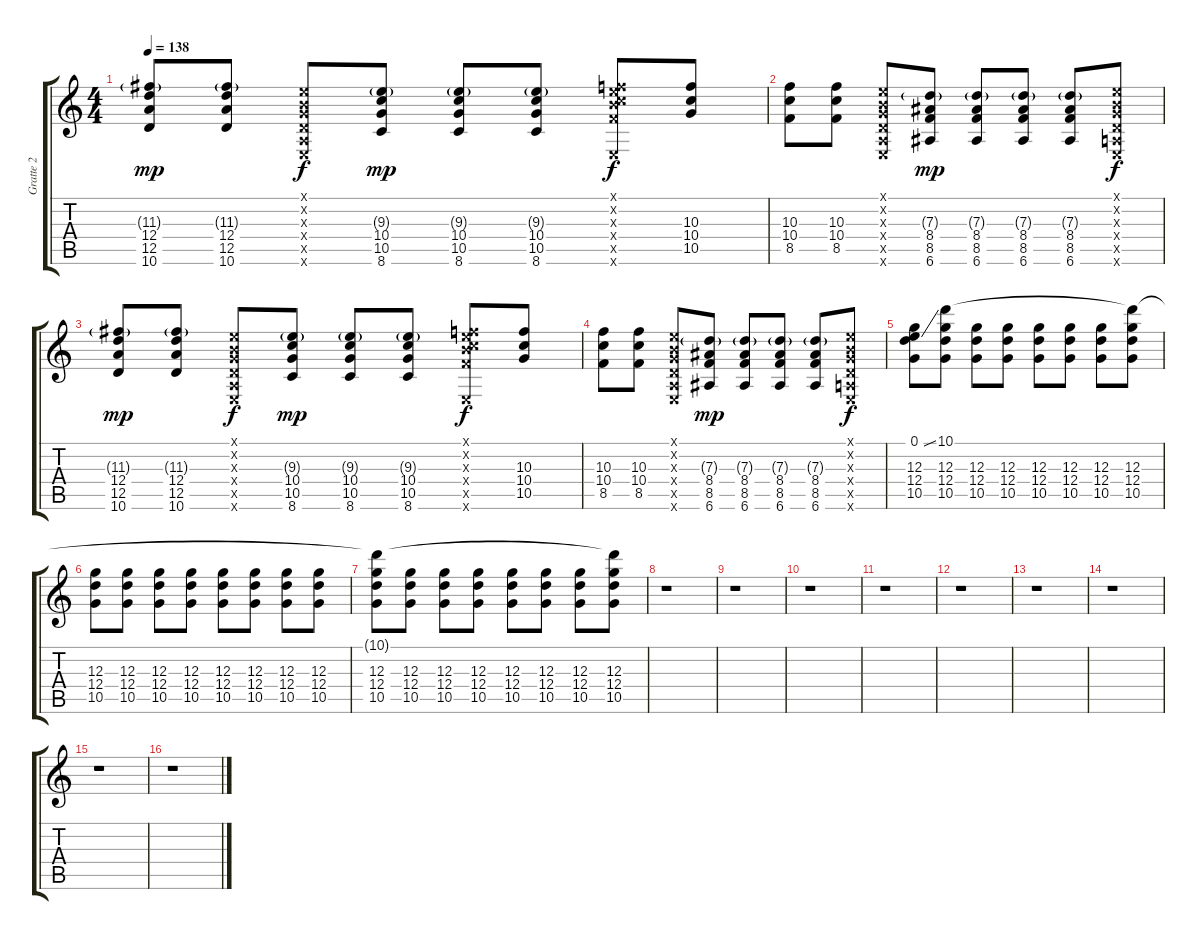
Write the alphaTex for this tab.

\track ("Gratte 2" "Gratte 2") {instrument overdrivenguitar}
\staff {score tabs}
\tuning (E4 B3 G3 D3 A2 E2) {hide}
\ts (4 4)
\tempo 138
\clef g2
\ks c
(11.3{g} 12.4 12.5 10.6).8{dy mp} (11.3{g} 12.4 12.5 10.6).8 (0.1{x} 0.2{x} 0.3{x} 0.4{x} 0.5{x} 0.6{x}).8{dy f} (9.3{g} 10.4 10.5 8.6).8{dy mp} (9.3{g} 10.4 10.5 8.6).8 (9.3{g} 10.4 10.5 8.6).8 (0.1{x} 0.2{x} 10.3{x} 10.4{x} 8.5{x} 0.6{x}).8{dy f} (10.3 10.4 10.5).8 |
(10.3 10.4 8.5).8 (10.3 10.4 8.5).8 (0.1{x} 0.2{x} 0.3{x} 0.4{x} 0.5{x} 0.6{x}).8 (7.3{g} 8.4 8.5 6.6).8{dy mp} (7.3{g} 8.4 8.5 6.6).8 (7.3{g} 8.4 8.5 6.6).8 (7.3{g} 8.4 8.5 6.6).8 (0.1{x} 0.2{x} 0.3{x} 0.4{x} 0.5{x} 0.6{x}).8{dy f} |
(11.3{g} 12.4 12.5 10.6).8{dy mp} (11.3{g} 12.4 12.5 10.6).8 (0.1{x} 0.2{x} 0.3{x} 0.4{x} 0.5{x} 0.6{x}).8{dy f} (9.3{g} 10.4 10.5 8.6).8{dy mp} (9.3{g} 10.4 10.5 8.6).8 (9.3{g} 10.4 10.5 8.6).8 (0.1{x} 0.2{x} 10.3{x} 10.4{x} 8.5{x} 0.6{x}).8{dy f} (10.3 10.4 10.5).8 |
(10.3 10.4 8.5).8 (10.3 10.4 8.5).8 (0.1{x} 0.2{x} 0.3{x} 0.4{x} 0.5{x} 0.6{x}).8 (7.3{g} 8.4 8.5 6.6).8{dy mp} (7.3{g} 8.4 8.5 6.6).8 (7.3{g} 8.4 8.5 6.6).8 (7.3{g} 8.4 8.5 6.6).8 (0.1{x} 0.2{x} 0.3{x} 0.4{x} 0.5{x} 0.6{x}).8{dy f} |
(0.1{ss} 12.3 12.4 10.5).8 (10.1 12.3 12.4 10.5).8 (12.3 12.4 10.5).8 (12.3 12.4 10.5).8 (12.3 12.4 10.5).8 (12.3 12.4 10.5).8 (12.3 12.4 10.5).8 (10.1{t} 12.3 12.4 10.5).8 |
(12.3 12.4 10.5).8 (12.3 12.4 10.5).8 (12.3 12.4 10.5).8 (12.3 12.4 10.5).8 (12.3 12.4 10.5).8 (12.3 12.4 10.5).8 (12.3 12.4 10.5).8 (12.3 12.4 10.5).8 |
(10.1{t} 12.3 12.4 10.5).8 (12.3 12.4 10.5).8 (12.3 12.4 10.5).8 (12.3 12.4 10.5).8 (12.3 12.4 10.5).8 (12.3 12.4 10.5).8 (12.3 12.4 10.5).8 (10.1{t} 12.3 12.4 10.5).8 |
r.1 |
r.1 |
r.1 |
r.1 |
r.1 |
r.1 |
r.1 |
r.1 |
r.1
